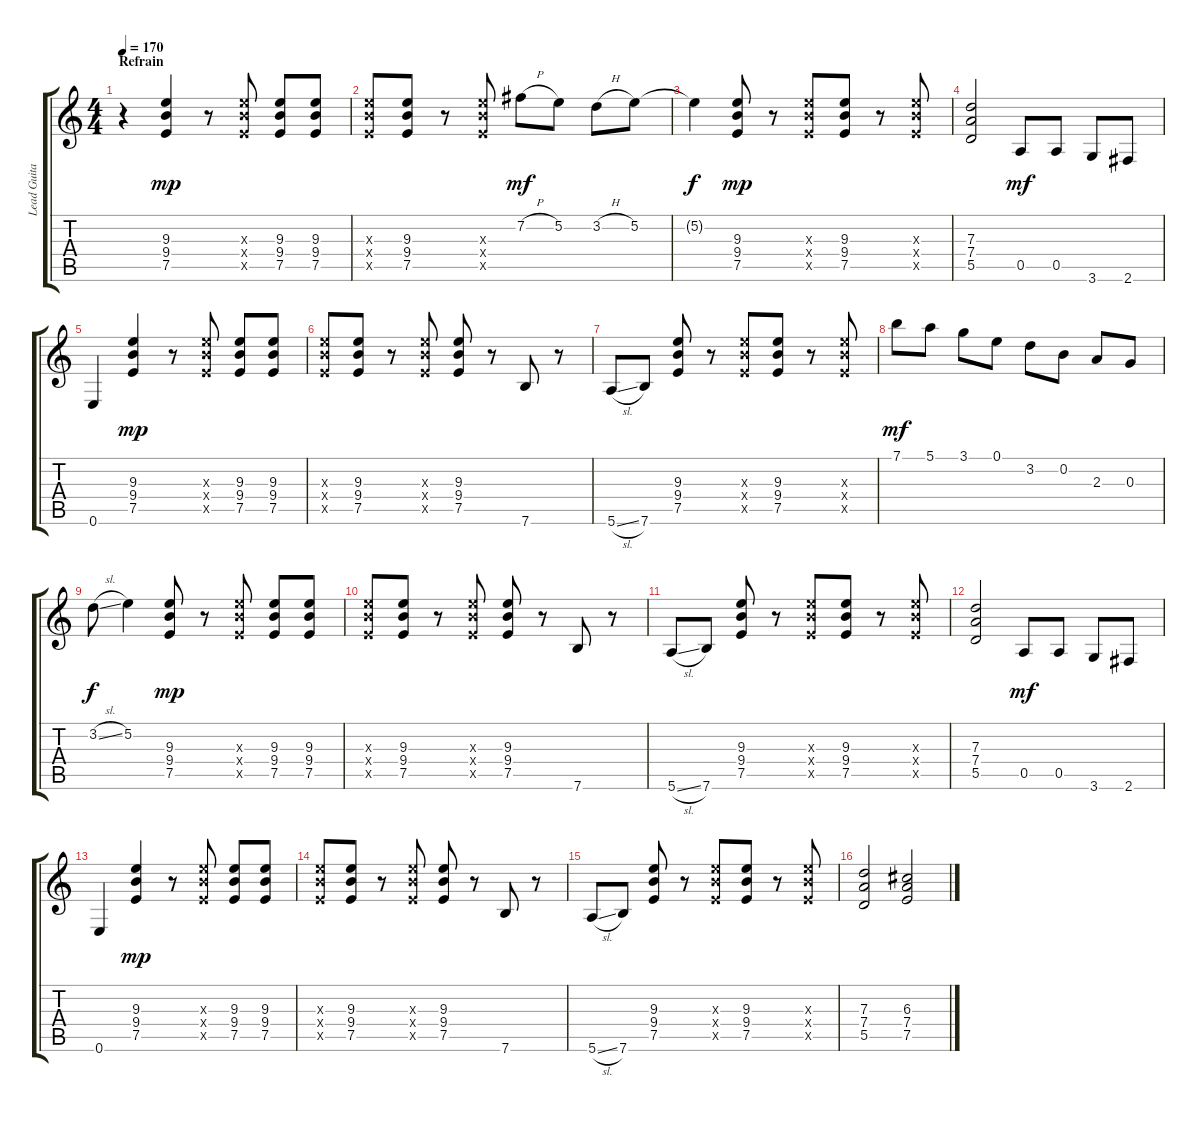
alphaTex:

\track ("Lead Guitar" "Lead Guita") {instrument electricguitarclean}
\staff {score tabs}
\tuning (E4 B3 G3 D3 A2 E2) {hide}
\ts (4 4)
\section ("" "Refrain")
\tempo 170
\clef g2
\ks c
r.4{dy f} (9.3 9.4 7.5).4{dy mp} r.8 (9.3{x} 9.4{x} 7.5{x}).8 (9.3 9.4 7.5).8 (9.3 9.4 7.5).8 |
(9.3{x} 9.4{x} 7.5{x}).8 (9.3 9.4 7.5).8 r.8 (9.3{x} 9.4{x} 7.5{x}).8 7.2{h}.8{dy mf} 5.2.8 3.2{h}.8 5.2.8 |
5.2{t}.4{dy f} (9.3 9.4 7.5).8{dy mp} r.8 (9.3{x} 9.4{x} 7.5{x}).8 (9.3 9.4 7.5).8 r.8 (9.3{x} 9.4{x} 7.5{x}).8 |
(7.3 7.4 5.5).2 0.5.8{dy mf} 0.5.8 3.6.8 2.6.8 |
0.6.4 (9.3 9.4 7.5).4{dy mp} r.8 (9.3{x} 9.4{x} 7.5{x}).8 (9.3 9.4 7.5).8 (9.3 9.4 7.5).8 |
(9.3{x} 9.4{x} 7.5{x}).8 (9.3 9.4 7.5).8 r.8 (9.3{x} 9.4{x} 7.5{x}).8 (9.3 9.4 7.5).8 r.8 7.6.8 r.8 |
5.6{sl}.8 7.6.8 (9.3 9.4 7.5).8 r.8 (9.3{x} 9.4{x} 7.5{x}).8 (9.3 9.4 7.5).8 r.8 (9.3{x} 9.4{x} 7.5{x}).8 |
7.1.8{dy mf} 5.1.8 3.1.8 0.1.8 3.2.8 0.2.8 2.3.8 0.3.8 |
3.2{sl}.8{dy f} 5.2.4 (9.3 9.4 7.5).8{dy mp} r.8 (9.3{x} 9.4{x} 7.5{x}).8 (9.3 9.4 7.5).8 (9.3 9.4 7.5).8 |
(9.3{x} 9.4{x} 7.5{x}).8 (9.3 9.4 7.5).8 r.8 (9.3{x} 9.4{x} 7.5{x}).8 (9.3 9.4 7.5).8 r.8 7.6.8 r.8 |
5.6{sl}.8 7.6.8 (9.3 9.4 7.5).8 r.8 (9.3{x} 9.4{x} 7.5{x}).8 (9.3 9.4 7.5).8 r.8 (9.3{x} 9.4{x} 7.5{x}).8 |
(7.3 7.4 5.5).2 0.5.8{dy mf} 0.5.8 3.6.8 2.6.8 |
0.6.4 (9.3 9.4 7.5).4{dy mp} r.8 (9.3{x} 9.4{x} 7.5{x}).8 (9.3 9.4 7.5).8 (9.3 9.4 7.5).8 |
(9.3{x} 9.4{x} 7.5{x}).8 (9.3 9.4 7.5).8 r.8 (9.3{x} 9.4{x} 7.5{x}).8 (9.3 9.4 7.5).8 r.8 7.6.8 r.8 |
5.6{sl}.8 7.6.8 (9.3 9.4 7.5).8 r.8 (9.3{x} 9.4{x} 7.5{x}).8 (9.3 9.4 7.5).8 r.8 (9.3{x} 9.4{x} 7.5{x}).8 |
(7.3 7.4 5.5).2 (6.3 7.4 7.5).2
